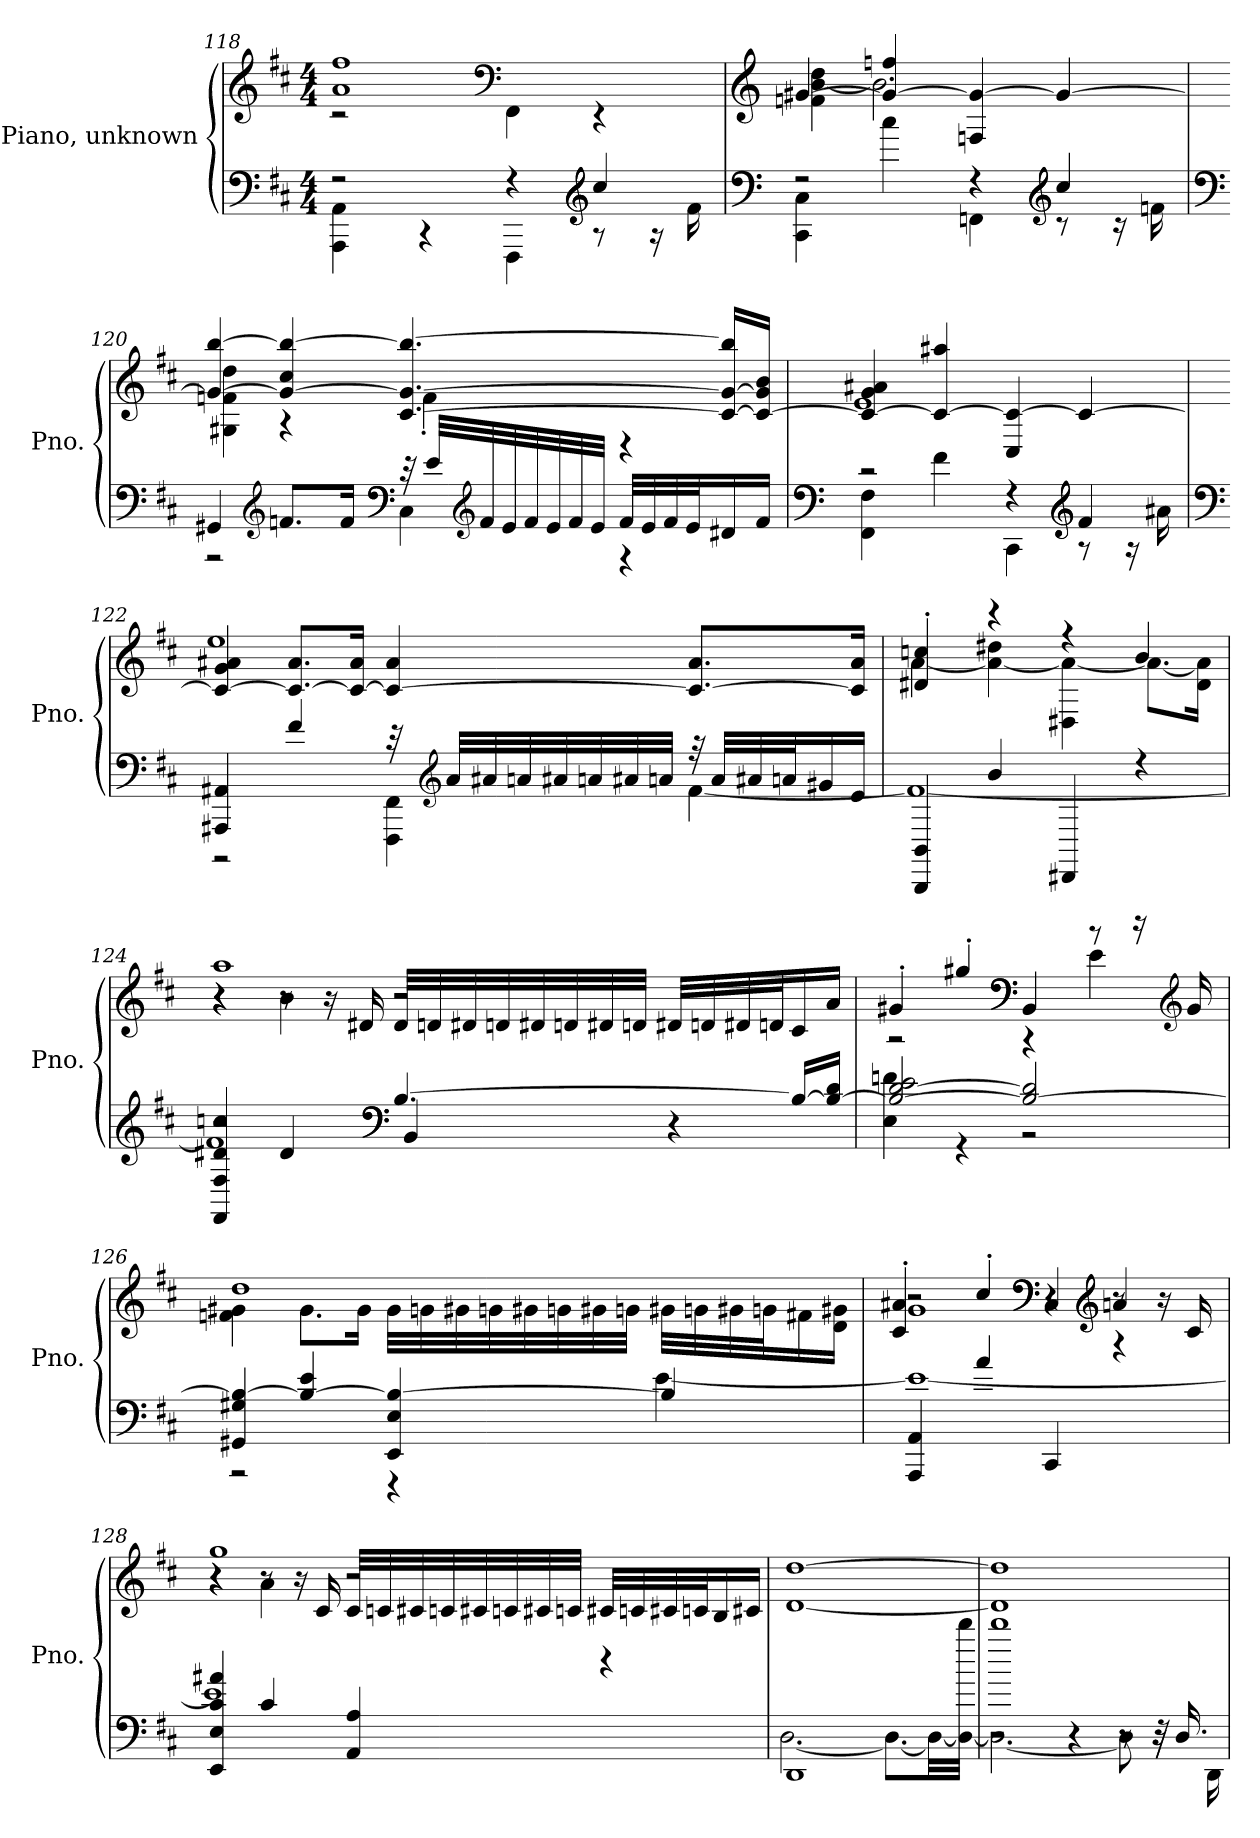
**kern	**kern
*part1	*part1
*staff2	*staff1
*I"Piano, unknown	*
*I'Pno.	*
*clefF4	*clefG2
*k[f#c#]	*k[f#c#]
*M4/4	*M4/4
=118	=118
*^	*^
2r	4AAA\ 4AA\	1a 1ff#	2r
.	4r	.	.
*	*	*clefF4	*
4r	4FFF#\	.	4FF#\
*clefG2	*	*	*
4cc#/	8r	.	4r
.	16r	.	.
.	16f#\	.	.
!!LO:PB:g=z	!!
=119	=119	=119	=119
*clefF4	*	*clefG2	*
2r	4CC#\ 4C#\	[4g#X/	4fn\ [4b\ 4dd\
.	4cc#\	4g#/_ 4ffn/	2.b\]
4r	4FFn\	4Fn/ 4g#/_	.
*clefG2	*	*	*
4cc#/	8r	4g#/_	.
.	16r	.	.
.	16fn\	.	.
=120	=120	=120	=120
*clefF4	*	*	*
4GG#X/	2r	4g#/_ [4bb/	4G#X\ 4fn\ 4dd\
*clefG2	*	*	*
8.fn/L	.	4g#/_ 4cc#/ 4bb/_	4r
16f/Jk	.	.	.
*clefF4	*	*	*
32r	4C#\	[4.c#/ 4.g#/_ 4.bb/_	4f'\
32e/LLL	.	.	.
*clefG2	*	*	*
32f/	.	.	.
32e/	.	.	.
32f/	.	.	.
32e/	.	.	.
32f/	.	.	.
32e/JJJ	.	.	.
32f/LLL	4r	.	4r
32e/	.	.	.
32f/	.	.	.
32e/J	.	.	.
16d#X/	.	16c#/_ 16g#/_ 16bb/]LL	.
16f/JJ	.	16c#/_ 16g#/] 16b/JJ	.
!!LO:LB:g=z	!!
=121	=121	=121	=121
*clefF4	*	*	*
2r	4FF#\ 4F#\	4c#/_ 4g/ 4a#X/	1e
.	4f#\	4c#/_ 4aa#X/	.
4r	4CC#\	4C#/ 4c#/_	.
*clefG2	*	*	*
4f#/	8r	4c#/_	.
.	16r	.	.
.	16a#X\	.	.
=122	=122	=122	=122
*clefF4	*	*	*
4AAA#X/ 4AA#X/	2r	4c#/_ 4g/ 4a#X/	1ee
4f#/	.	8.c#/_ 8.a#/L	.
.	.	16c#/_ 16a#/Jk	.
32r	4FFF#\ 4FF#\	4c#/_ 4a#/	.
*clefG2	*	*	*
32a/LLL	.	.	.
32a#X/	.	.	.
32an/	.	.	.
32a#X/	.	.	.
32an/	.	.	.
32a#X/	.	.	.
32an/JJJ	.	.	.
32r	[4f#\	8.c#/_ 8.a#/L	.
32a/LLL	.	.	.
32a#X/	.	.	.
32an/J	.	.	.
16g#X/	.	.	.
16e/JJ	.	16c#/] 16a#/Jk	.
!!LO:LB:g=z	!!
=123	=123	=123	=123
4BBB/ 4BB/	1f#_	4d#X/' 4ccn/'	[4a\
4b/	.	4r	4a\_ 4dd#X\
4DD#X/	.	4r	4D#X\ 4a\_
4r	.	4b/	8.a\L_
.	.	.	16d#\ 16a\]Jk
=124	=124	=124	=124
*	*^	*	*^
4FF#/ 4F#/ 4d#X/ 4ccn/	1f#]	2r	1aa	4r	4r
4d#/	.	.	.	4b\	8r
.	.	.	.	.	16r
.	.	.	.	.	16d#X/
*clefF4	*	*	*	*	*
[4.B/	.	4BB/	.	2r	32d#/LLL
.	.	.	.	.	32dn/
.	.	.	.	.	32d#X/
.	.	.	.	.	32dn/
.	.	.	.	.	32d#X/
.	.	.	.	.	32dn/
.	.	.	.	.	32d#X/
.	.	.	.	.	32dn/JJJ
.	.	4r	.	.	32d#X/LLL
.	.	.	.	.	32dn/
.	.	.	.	.	32d#X/
.	.	.	.	.	32dn/J
16B/LL_	.	.	.	.	16c#/
16B/_ 16d#/JJ	.	.	.	.	16a/JJ
*	*v	*v	*	*	*
*	*	*	*v	*v
!!LO:LB:g=z
=125	=125	=125	=125
2B/_ [2d/ 2e/	4E\ 4fn\	4g#X'/	2r
.	4r	4gg#X'/	.
*	*	*clefF4	*
2B/_ 2d/]	2r	4BB/	4r
.	.	8r	4e\
.	.	16r	.
*	*	*clefG2	*
.	.	16g#/	.
=126	=126	=126	=126
4GG#X/ 4G#X/ 4B/_	2r	1dd	4fn\ 4g#X\
4B/_ 4e/	.	.	8.g#\L
.	.	.	16g#\Jk
4EE/ 4E/ 4B/_	4r	.	32g#\LLL
.	.	.	32gn\
.	.	.	32g#X\
.	.	.	32gn\
.	.	.	32g#X\
.	.	.	32gn\
.	.	.	32g#X\
.	.	.	32gn\JJJ
4B/]	[4e\	.	32g#X\LLL
.	.	.	32gn\
.	.	.	32g#X\
.	.	.	32gn\J
.	.	.	16f#X\
.	.	.	16d\ 16g#X\JJ
!!LO:LB:g=z
=127	=127	=127	=127
*	*	*	*^
4AAA/ 4AA/	1e_	2r	1g	4c#/' 4a#X/'
4a/	.	.	.	4cc#'/
*	*	*clefF4	*	*
4CC#/	.	4r	.	4C#/
*	*	*clefG2	*	*
4r	.	4an/	.	8r
.	.	.	.	16r
.	.	.	.	16c#/
=128	=128	=128	=128	=128
4EE/ 4E/ 4c#/ 4a#X/	1e]	1gg	4r	4r
4c#/	.	.	4a\	8r
.	.	.	.	16r
.	.	.	.	16c#/
4AA/ 4A/	.	.	2r	32c#/LLL
.	.	.	.	32cn/
.	.	.	.	32c#X/
.	.	.	.	32cn/
.	.	.	.	32c#X/
.	.	.	.	32cn/
.	.	.	.	32c#X/
.	.	.	.	32cn/JJJ
4r	.	.	.	32c#X/LLL
.	.	.	.	32cn/
.	.	.	.	32c#X/
.	.	.	.	32cn/J
.	.	.	.	16B/
.	.	.	.	16c#X/JJ
*	*	*v	*v	*v
!!LO:LB:g=z
=129	=129	=129
1DD	[2.D\	[1d [1dd
.	8.D\L_	.
.	32D\LL_	.
.	32D\_ 32ddd\JJJ	.
=130	=130	=130
*	*^	*
1ddd	2.D\_	2r	1d] 1dd]
.	.	4r	.
.	8D\]	8r	.
.	16r	32r	.
.	.	16.D/	.
.	16DD\	.	.
*v	*v	*v	*
=	=
*-	*-
